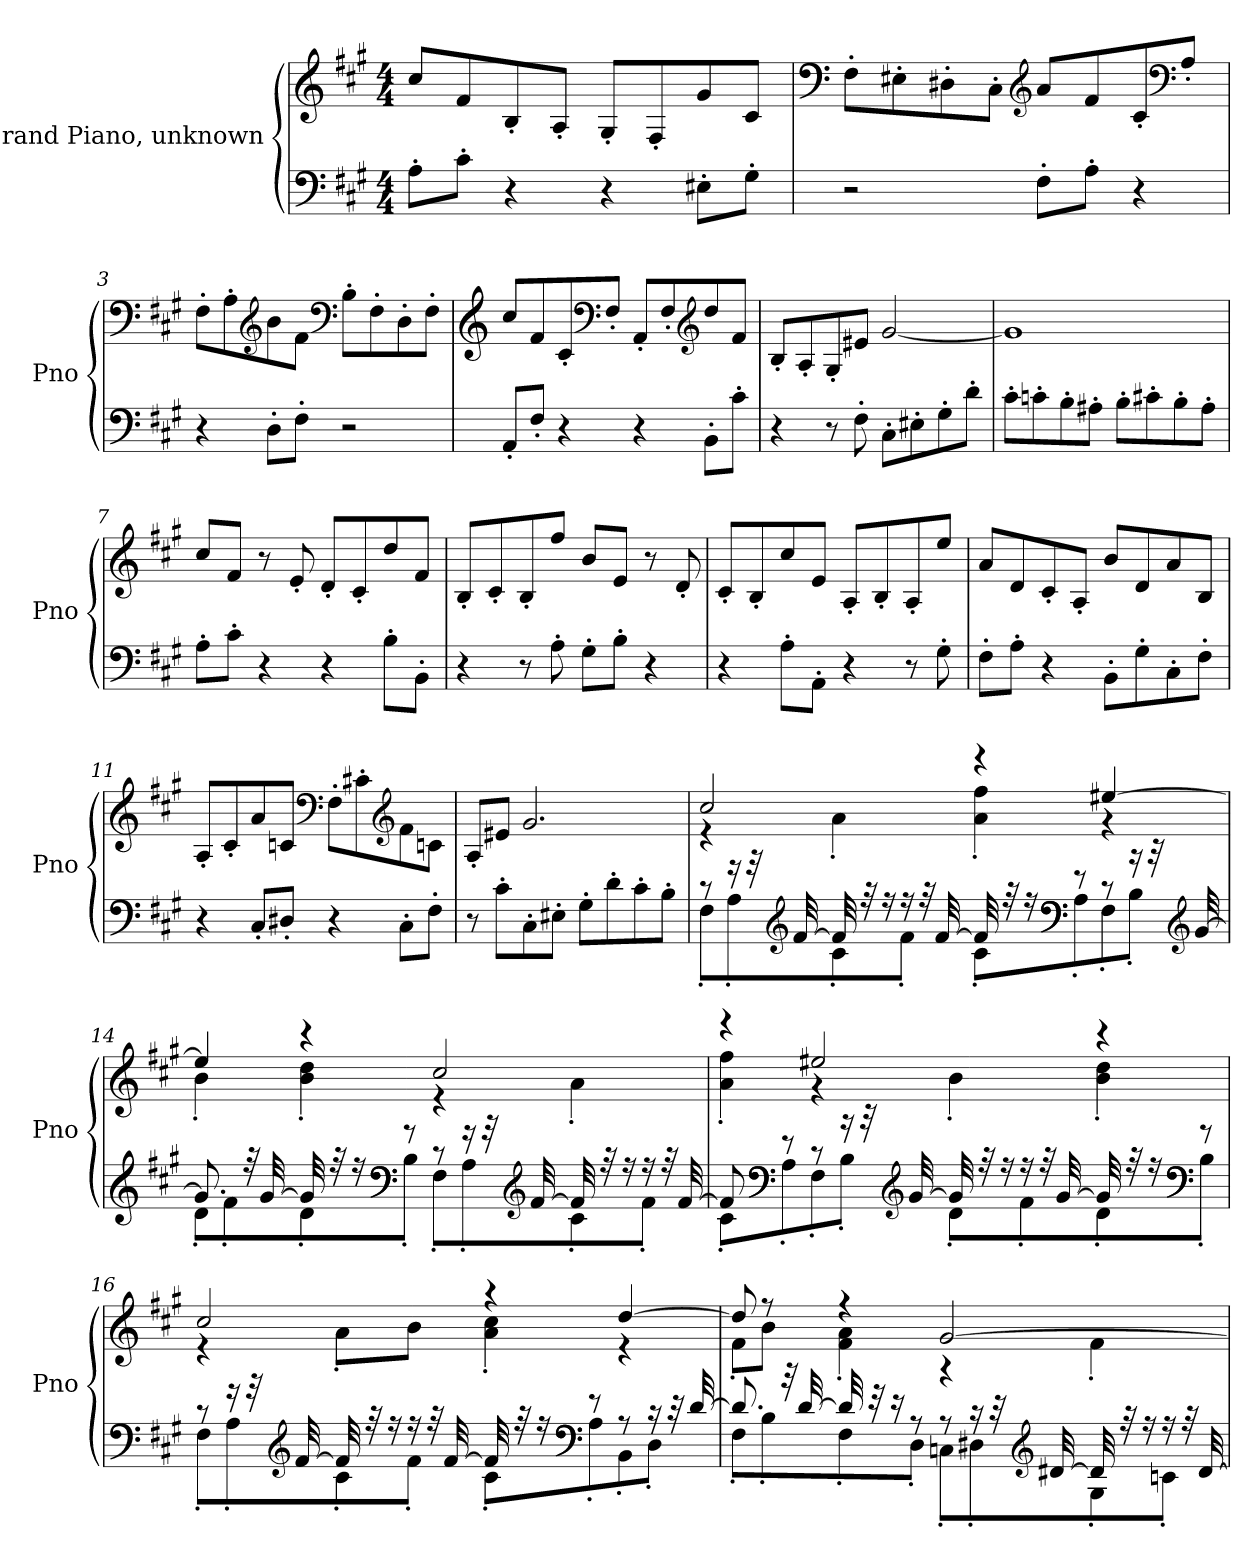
**kern	**kern
*part1	*part1
*staff2	*staff1
*I"Grand Piano, unknown	*
*I'Pno	*
*clefF4	*clefG2
*k[f#c#g#]	*k[f#c#g#]
*M4/4	*M4/4
*MM120	*MM120
=1	=1
8A'\L	8cc#/L
8c#'\J	8f#/
4r	8B'/
.	8A'/J
4r	8G#'/L
.	8F#'/
8E#X'\L	8g#/
8G#'\J	8c#/J
=2	=2
*	*clefF4
2r	8F#'\L
.	8E#X'\
.	8D#X'\
.	8C#'\J
*	*clefG2
8F#'\L	8a/L
8A'\J	8f#/
4r	8c#'/
*	*clefF4
.	8A'/J
=3	=3
4r	8F#'\L
.	8A'\
*	*clefG2
8D'\L	8b\
8F#'\J	8f#\J
*	*clefF4
2r	8B'\L
.	8F#'\
.	8D'\
.	8F#'\J
!!LO:LB:g=z
=4	=4
*	*clefG2
8AA'/L	8cc#/L
8F#'/J	8f#/
4r	8c#'/
*	*clefF4
.	8F#'/J
4r	8AA'/L
.	8F#'/
*	*clefG2
8BB'\L	8dd/
8c#'\J	8f#/J
=5	=5
4r	8B'/L
.	8A'/
8r	8G#'/
8F#'\	8e#X/J
8C#'\L	[2g#/
8E#X'\	.
8G#'\	.
8d'\J	.
=6	=6
8c#'\L	1g#]
8cn'\	.
8B'\	.
8A#X'\J	.
8B'\L	.
8c#X'\	.
8B'\	.
8A#'\J	.
=7	=7
8A'\L	8cc#/L
8c#'\J	8f#/J
4r	8r
.	8e'/
4r	8d'/L
.	8c#'/
8B'\L	8dd/
8BB'\J	8f#/J
!!LO:LB:g=z
=8	=8
4r	8B'/L
.	8c#'/
8r	8B'/
8A'\	8ff#/J
8G#'\L	8b/L
8B'\J	8e/J
4r	8r
.	8d'/
=9	=9
4r	8c#'/L
.	8B'/
8A'\L	8cc#/
8AA'\J	8e/J
4r	8A'/L
.	8B'/
8r	8A'/
8G#'\	8ee/J
=10	=10
8F#'\L	8a/L
8A'\J	8d/
4r	8c#'/
.	8A'/J
8BB'\L	8b/L
8G#'\	8d/
8C#'\	8a/
8F#'\J	8B/J
=11	=11
4r	8A'/L
.	8c#'/
8C#'/L	8a/
8D#X'/J	8cn/J
*	*clefF4
4r	8F#'\L
.	8c#X'\
*	*clefG2
8C#'\L	8f#\
8F#'\J	8cn\J
!!LO:LB:g=z
=12	=12
8r	8A'/L
8c#'\L	8e#X/J
8C#'\	2.g#/
8E#X'\J	.
8G#'\L	.
8d'\	.
8c#'\	.
8B'\J	.
=13	=13
*^	*^
8r	8F#'\L	2cc#/	4r
16r	8A'\	.	.
32r	.	.	.
*clefG2	*	*	*
[32f#/	.	.	.
32f#/]	8c#'\	.	4a'\
32r	.	.	.
16r	.	.	.
16r	8f#'\J	.	.
32r	.	.	.
[32f#/	.	.	.
32f#/]	8c#'\L	4r	4a\' 4ff#\'
32r	.	.	.
16r	.	.	.
*clefF4	*	*	*
8r	8A'\	.	.
8r	8F#'\	[4ee#X/	4r
16r	8B'\J	.	.
32r	.	.	.
*clefG2	*	*	*
[32g#/	.	.	.
!!LO:LB:g=z	!!
=14	=14	=14	=14
8.g#/]	8d'\L	4ee#/]	4b'\
.	8f#'\	.	.
32r	.	.	.
[32g#/	.	.	.
32g#/]	8d'\	4r	4b\' 4dd\'
32r	.	.	.
16r	.	.	.
*clefF4	*	*	*
8r	8B'\J	.	.
8r	8F#'\L	2cc#/	4r
16r	8A'\	.	.
32r	.	.	.
*clefG2	*	*	*
[32f#/	.	.	.
32f#/]	8c#'\	.	4a'\
32r	.	.	.
16r	.	.	.
16r	8f#'\J	.	.
32r	.	.	.
[32f#/	.	.	.
!!LO:LB:g=z	!!
=15	=15	=15	=15
8f#/]	8c#'\L	4r	4a\' 4ff#\'
*clefF4	*	*	*
8r	8A'\	.	.
8r	8F#'\	2ee#X/	4r
16r	8B'\J	.	.
32r	.	.	.
*clefG2	*	*	*
[32g#/	.	.	.
32g#/]	8d'\L	.	4b'\
32r	.	.	.
16r	.	.	.
16r	8f#'\	.	.
32r	.	.	.
[32g#/	.	.	.
32g#/]	8d'\	4r	4b\' 4dd\'
32r	.	.	.
16r	.	.	.
*clefF4	*	*	*
8r	8B'\J	.	.
!!LO:PB:g=z	!!
=16	=16	=16	=16
8r	8F#'\L	2cc#/	4r
16r	8A'\	.	.
32r	.	.	.
*clefG2	*	*	*
[32f#/	.	.	.
32f#/]	8c#'\	.	8a'\L
32r	.	.	.
16r	.	.	.
16r	8f#'\J	.	8b\J
32r	.	.	.
[32f#/	.	.	.
32f#/]	8c#'\L	4r	4a\' 4cc#\'
32r	.	.	.
16r	.	.	.
*clefF4	*	*	*
8r	8A'\	.	.
8r	8BB'\	[4dd/	4r
16r	8D'\J	.	.
32r	.	.	.
[32d/	.	.	.
!!LO:LB:g=z	!!
=17	=17	=17	=17
8.d/]	8F#'\L	8dd/]	8f#'\L
.	8B'\	8r	8b\J
32r	.	.	.
[32d/	.	.	.
32d/]	8F#'\	4r	4f#\' 4a\'
32r	.	.	.
16r	.	.	.
8r	8D'\J	.	.
8r	8Cn'\L	[2g#/	4r
16r	8D#X'\	.	.
32r	.	.	.
*clefG2	*	*	*
[32d#X/	.	.	.
32d#/]	8G#'\	.	4f#'\
32r	.	.	.
16r	.	.	.
16r	8cn'\J	.	.
32r	.	.	.
[32d#/	.	.	.
*v	*v	*	*
*	*v	*v
=	=
*-	*-
